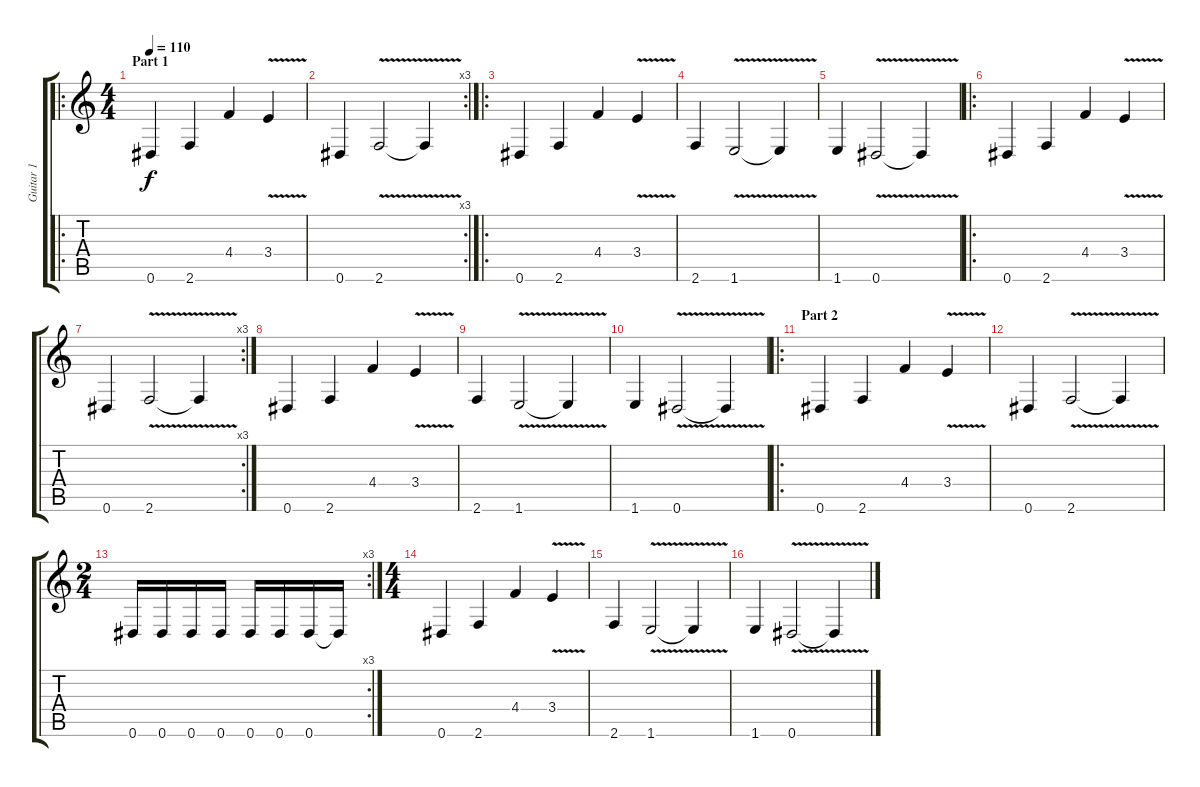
\track ("Guitar 1" "Guitar 1") {instrument distortionguitar}
\staff {score tabs}
\tuning (Eb4 Bb3 Gb3 Db3 Ab2 Eb2) {hide}
\ro
\ts (4 4)
\section ("" "Part 1")
\tempo 110
\clef g2
\ks c
0.6.4{dy f instrument distortionguitar} 2.6.4 4.4.4 3.4{v}.4 |
\rc 3
0.6.4 2.6{v}.2 2.6{t}.4 |
\ro
0.6.4 2.6.4 4.4.4 3.4{v}.4 |
2.6.4 1.6{v}.2 1.6{t}.4 |
1.6.4 0.6{v}.2 0.6{t}.4 |
\ro
0.6.4 2.6.4 4.4.4 3.4{v}.4 |
\rc 3
0.6.4 2.6{v}.2 2.6{t}.4 |
0.6.4 2.6.4 4.4.4 3.4{v}.4 |
2.6.4 1.6{v}.2 1.6{t}.4 |
1.6.4 0.6{v}.2 0.6{t}.4 |
\ro
\section ("" "Part 2")
0.6.4 2.6.4 4.4.4 3.4{v}.4 |
0.6.4 2.6{v}.2 2.6{t}.4 |
\rc 3
\ts (2 4)
0.6.16 0.6.16 0.6.16 0.6.16 0.6.16 0.6.16 0.6.16 0.6{t}.16 |
\ts (4 4)
0.6.4 2.6.4 4.4.4 3.4{v}.4 |
2.6.4 1.6{v}.2 1.6{t}.4 |
1.6.4 0.6{v}.2 0.6{t}.4
